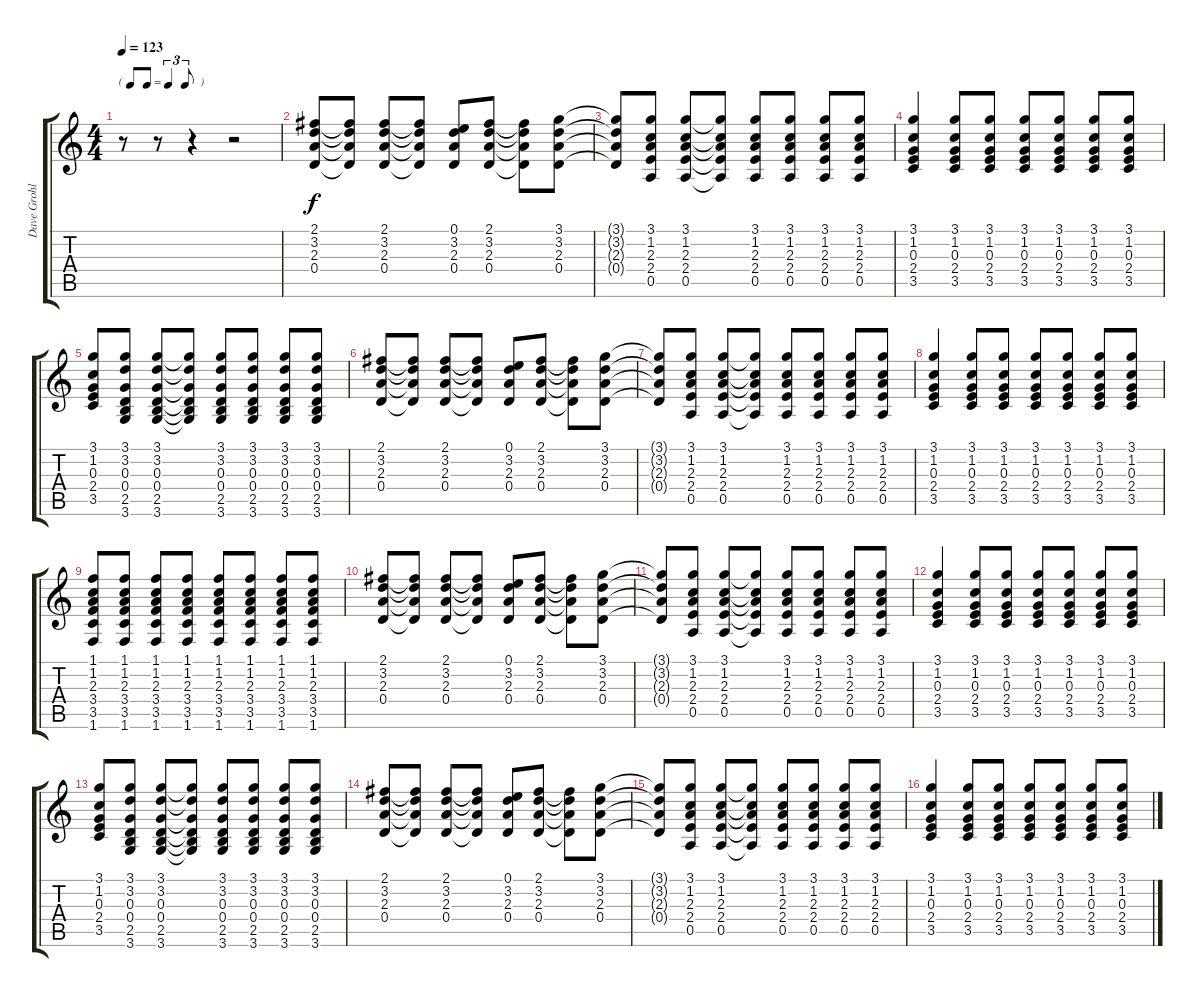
\track ("Dave Grohl - Rhythm Guitar" "Dave Grohl") {instrument overdrivenguitar}
\staff {score tabs}
\tuning (E4 B3 G3 D3 A2 E2) {hide}
\ts (4 4)
\tf triplet8th
\tempo 123
\clef g2
\ks c
r.8{dy f} r.8 r.4 r.2 |
(2.1 3.2 2.3 0.4).8 (2.1{t} 3.2{t} 2.3{t} 0.4{t}).8 (2.1 3.2 2.3 0.4).8 (2.1{t} 3.2{t} 2.3{t} 0.4{t}).8 (0.1 3.2 2.3 0.4).8 (2.1 3.2 2.3 0.4).8 (2.1{t} 3.2{t} 2.3{t} 0.4{t}).8 (3.1 3.2 2.3 0.4).8 |
(3.1{t} 3.2{t} 2.3{t} 0.4{t}).8 (3.1 1.2 2.3 2.4 0.5).8 (3.1 1.2 2.3 2.4 0.5).8 (3.1{t} 1.2{t} 2.3{t} 2.4{t} 0.5{t}).8 (3.1 1.2 2.3 2.4 0.5).8 (3.1 1.2 2.3 2.4 0.5).8 (3.1 1.2 2.3 2.4 0.5).8 (3.1 1.2 2.3 2.4 0.5).8 |
(3.1 1.2 0.3 2.4 3.5).4 (3.1 1.2 0.3 2.4 3.5).8 (3.1 1.2 0.3 2.4 3.5).8 (3.1 1.2 0.3 2.4 3.5).8 (3.1 1.2 0.3 2.4 3.5).8 (3.1 1.2 0.3 2.4 3.5).8 (3.1 1.2 0.3 2.4 3.5).8 |
(3.1 1.2 0.3 2.4 3.5).8 (3.1 3.2 0.3 0.4 2.5 3.6).8 (3.1 3.2 0.3 0.4 2.5 3.6).8 (3.1{t} 3.2{t} 0.3{t} 0.4{t} 2.5{t} 3.6{t}).8 (3.1 3.2 0.3 0.4 2.5 3.6).8 (3.1 3.2 0.3 0.4 2.5 3.6).8 (3.1 3.2 0.3 0.4 2.5 3.6).8 (3.1 3.2 0.3 0.4 2.5 3.6).8 |
(2.1 3.2 2.3 0.4).8 (2.1{t} 3.2{t} 2.3{t} 0.4{t}).8 (2.1 3.2 2.3 0.4).8 (2.1{t} 3.2{t} 2.3{t} 0.4{t}).8 (0.1 3.2 2.3 0.4).8 (2.1 3.2 2.3 0.4).8 (2.1{t} 3.2{t} 2.3{t} 0.4{t}).8 (3.1 3.2 2.3 0.4).8 |
(3.1{t} 3.2{t} 2.3{t} 0.4{t}).8 (3.1 1.2 2.3 2.4 0.5).8 (3.1 1.2 2.3 2.4 0.5).8 (3.1{t} 1.2{t} 2.3{t} 2.4{t} 0.5{t}).8 (3.1 1.2 2.3 2.4 0.5).8 (3.1 1.2 2.3 2.4 0.5).8 (3.1 1.2 2.3 2.4 0.5).8 (3.1 1.2 2.3 2.4 0.5).8 |
(3.1 1.2 0.3 2.4 3.5).4 (3.1 1.2 0.3 2.4 3.5).8 (3.1 1.2 0.3 2.4 3.5).8 (3.1 1.2 0.3 2.4 3.5).8 (3.1 1.2 0.3 2.4 3.5).8 (3.1 1.2 0.3 2.4 3.5).8 (3.1 1.2 0.3 2.4 3.5).8 |
(1.1 1.2 2.3 3.4 3.5 1.6).8 (1.1 1.2 2.3 3.4 3.5 1.6).8 (1.1 1.2 2.3 3.4 3.5 1.6).8 (1.1 1.2 2.3 3.4 3.5 1.6).8 (1.1 1.2 2.3 3.4 3.5 1.6).8 (1.1 1.2 2.3 3.4 3.5 1.6).8 (1.1 1.2 2.3 3.4 3.5 1.6).8 (1.1 1.2 2.3 3.4 3.5 1.6).8 |
(2.1 3.2 2.3 0.4).8 (2.1{t} 3.2{t} 2.3{t} 0.4{t}).8 (2.1 3.2 2.3 0.4).8 (2.1{t} 3.2{t} 2.3{t} 0.4{t}).8 (0.1 3.2 2.3 0.4).8 (2.1 3.2 2.3 0.4).8 (2.1{t} 3.2{t} 2.3{t} 0.4{t}).8 (3.1 3.2 2.3 0.4).8 |
(3.1{t} 3.2{t} 2.3{t} 0.4{t}).8 (3.1 1.2 2.3 2.4 0.5).8 (3.1 1.2 2.3 2.4 0.5).8 (3.1{t} 1.2{t} 2.3{t} 2.4{t} 0.5{t}).8 (3.1 1.2 2.3 2.4 0.5).8 (3.1 1.2 2.3 2.4 0.5).8 (3.1 1.2 2.3 2.4 0.5).8 (3.1 1.2 2.3 2.4 0.5).8 |
(3.1 1.2 0.3 2.4 3.5).4 (3.1 1.2 0.3 2.4 3.5).8 (3.1 1.2 0.3 2.4 3.5).8 (3.1 1.2 0.3 2.4 3.5).8 (3.1 1.2 0.3 2.4 3.5).8 (3.1 1.2 0.3 2.4 3.5).8 (3.1 1.2 0.3 2.4 3.5).8 |
(3.1 1.2 0.3 2.4 3.5).8 (3.1 3.2 0.3 0.4 2.5 3.6).8 (3.1 3.2 0.3 0.4 2.5 3.6).8 (3.1{t} 3.2{t} 0.3{t} 0.4{t} 2.5{t} 3.6{t}).8 (3.1 3.2 0.3 0.4 2.5 3.6).8 (3.1 3.2 0.3 0.4 2.5 3.6).8 (3.1 3.2 0.3 0.4 2.5 3.6).8 (3.1 3.2 0.3 0.4 2.5 3.6).8 |
(2.1 3.2 2.3 0.4).8 (2.1{t} 3.2{t} 2.3{t} 0.4{t}).8 (2.1 3.2 2.3 0.4).8 (2.1{t} 3.2{t} 2.3{t} 0.4{t}).8 (0.1 3.2 2.3 0.4).8 (2.1 3.2 2.3 0.4).8 (2.1{t} 3.2{t} 2.3{t} 0.4{t}).8 (3.1 3.2 2.3 0.4).8 |
(3.1{t} 3.2{t} 2.3{t} 0.4{t}).8 (3.1 1.2 2.3 2.4 0.5).8 (3.1 1.2 2.3 2.4 0.5).8 (3.1{t} 1.2{t} 2.3{t} 2.4{t} 0.5{t}).8 (3.1 1.2 2.3 2.4 0.5).8 (3.1 1.2 2.3 2.4 0.5).8 (3.1 1.2 2.3 2.4 0.5).8 (3.1 1.2 2.3 2.4 0.5).8 |
(3.1 1.2 0.3 2.4 3.5).4 (3.1 1.2 0.3 2.4 3.5).8 (3.1 1.2 0.3 2.4 3.5).8 (3.1 1.2 0.3 2.4 3.5).8 (3.1 1.2 0.3 2.4 3.5).8 (3.1 1.2 0.3 2.4 3.5).8 (3.1 1.2 0.3 2.4 3.5).8
